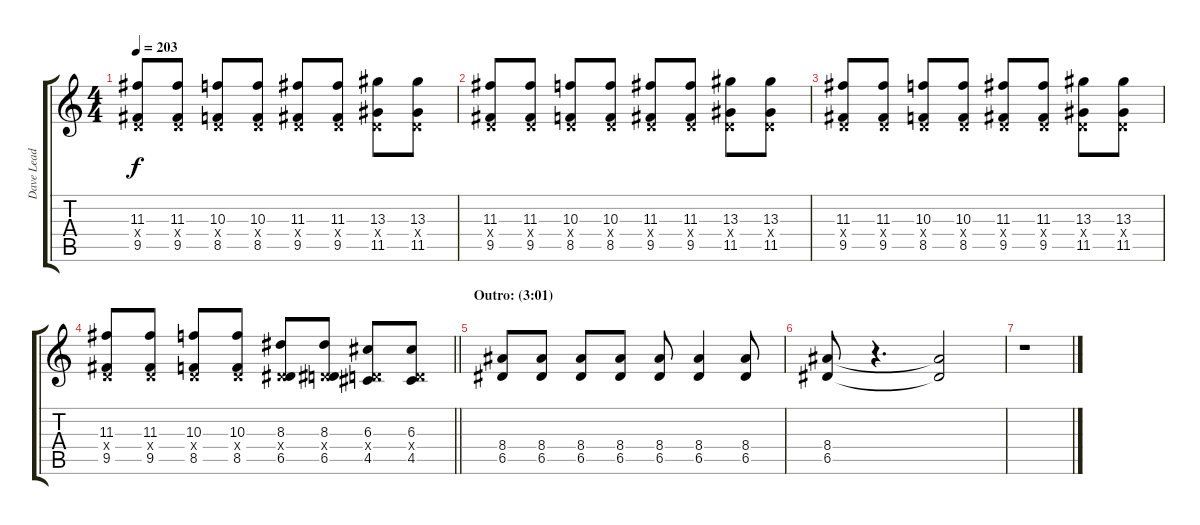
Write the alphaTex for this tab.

\track ("Dave Lead" "Dave Lead") {instrument distortionguitar}
\staff {score tabs}
\tuning (E4 B3 G3 D3 A2 E2) {hide}
\ts (4 4)
\tempo 203
\clef g2
\ks c
(11.3 0.4{x} 9.5).8{dy f} (11.3 0.4{x} 9.5).8 (10.3 0.4{x} 8.5).8 (10.3 0.4{x} 8.5).8 (11.3 0.4{x} 9.5).8 (11.3 0.4{x} 9.5).8 (13.3 0.4{x} 11.5).8 (13.3 0.4{x} 11.5).8 |
(11.3 0.4{x} 9.5).8 (11.3 0.4{x} 9.5).8 (10.3 0.4{x} 8.5).8 (10.3 0.4{x} 8.5).8 (11.3 0.4{x} 9.5).8 (11.3 0.4{x} 9.5).8 (13.3 0.4{x} 11.5).8 (13.3 0.4{x} 11.5).8 |
(11.3 0.4{x} 9.5).8 (11.3 0.4{x} 9.5).8 (10.3 0.4{x} 8.5).8 (10.3 0.4{x} 8.5).8 (11.3 0.4{x} 9.5).8 (11.3 0.4{x} 9.5).8 (13.3 0.4{x} 11.5).8 (13.3 0.4{x} 11.5).8 |
\barLineRight lightlight
(11.3 0.4{x} 9.5).8 (11.3 0.4{x} 9.5).8 (10.3 0.4{x} 8.5).8 (10.3 0.4{x} 8.5).8 (8.3 0.4{x} 6.5).8 (8.3 0.4{x} 6.5).8 (6.3 0.4{x} 4.5).8 (6.3 0.4{x} 4.5).8 |
\section ("" "Outro: (3:01)")
(8.4 6.5).8 (8.4 6.5).8 (8.4 6.5).8 (8.4 6.5).8 (8.4 6.5).8 (8.4 6.5).4 (8.4 6.5).8 |
(8.4 6.5).8 r.4{d} (8.4{t} 6.5{t}).2 |
r.1
